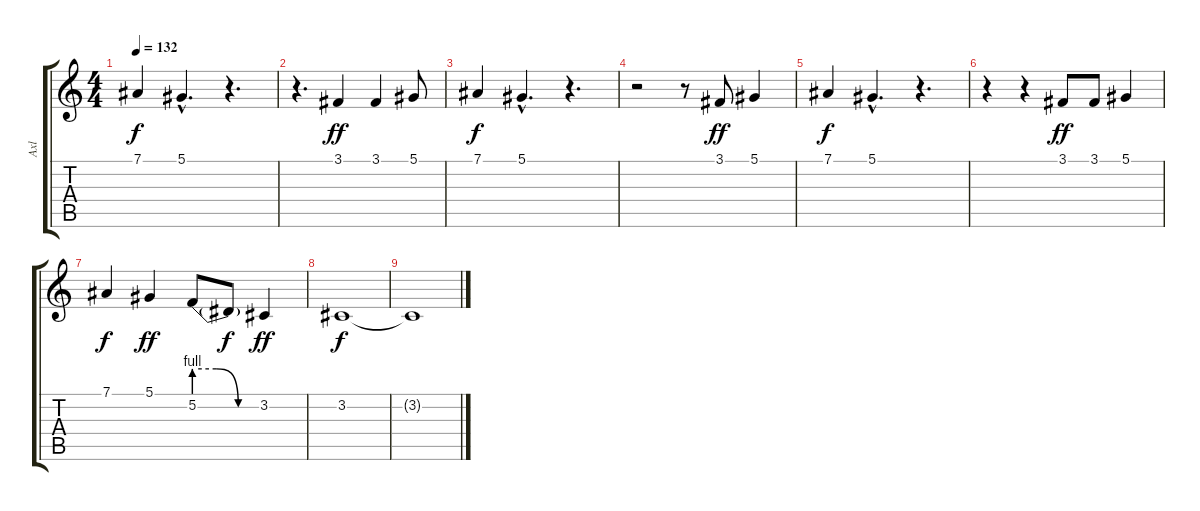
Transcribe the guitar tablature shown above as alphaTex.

\track ("Axl" "Axl") {instrument oboe}
\staff {score tabs}
\tuning (Eb4 Bb3 Gb3 Db3 Ab2 Eb2) {hide}
\ts (4 4)
\tempo 132
\clef g2
\ks c
7.1.4{dy f} 5.1{hac}.4{d} r.4{d} |
r.4{d} 3.1.4{dy ff} 3.1.4 5.1.8 |
7.1.4{dy f} 5.1{hac}.4{d} r.4{d} |
r.2 r.8 3.1.8{dy ff} 5.1.4 |
7.1.4{dy f} 5.1{hac}.4{d} r.4{d} |
r.4 r.4 3.1.8{dy ff} 3.1.8 5.1.4 |
7.1.4{dy f} 5.1.4{dy ff} 5.2{be (custom 0 4 20 4 40 0 60 0)}.8 5.2{t}.8{dy f} 3.2.4{dy ff} |
3.2.1{dy f} |
3.2{t}.1
